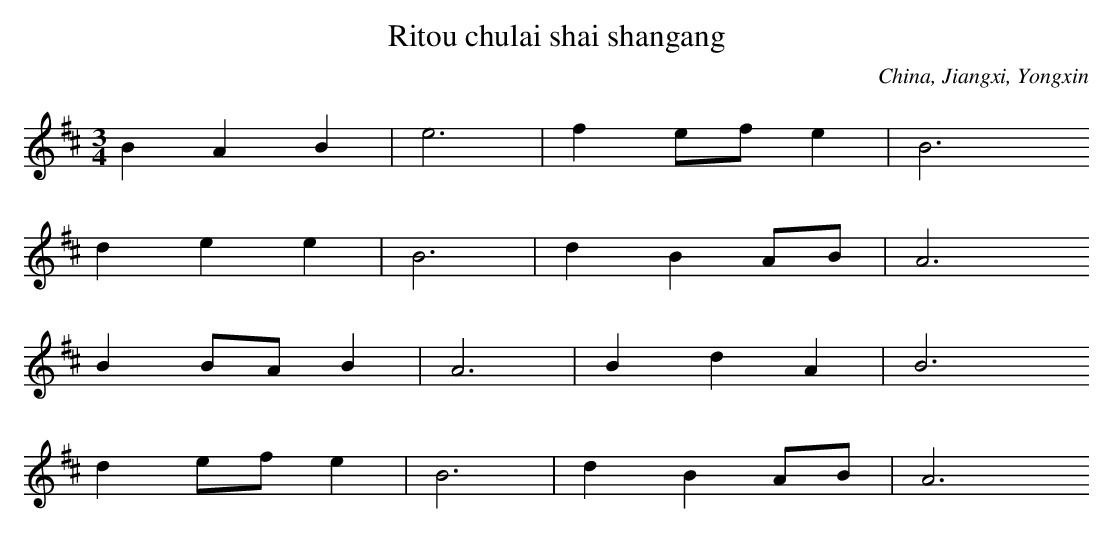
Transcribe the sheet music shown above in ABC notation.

X:1
T: Ritou chulai shai shangang
O: China, Jiangxi, Yongxin
M: 3/4
L: 1/8
K: D
B2A2B2 | e6 | f2efe2 | B6
d2e2e2 | B6 | d2B2AB | A6
B2BAB2 | A6 | B2d2A2 | B6
d2efe2 | B6 | d2B2AB | A6
